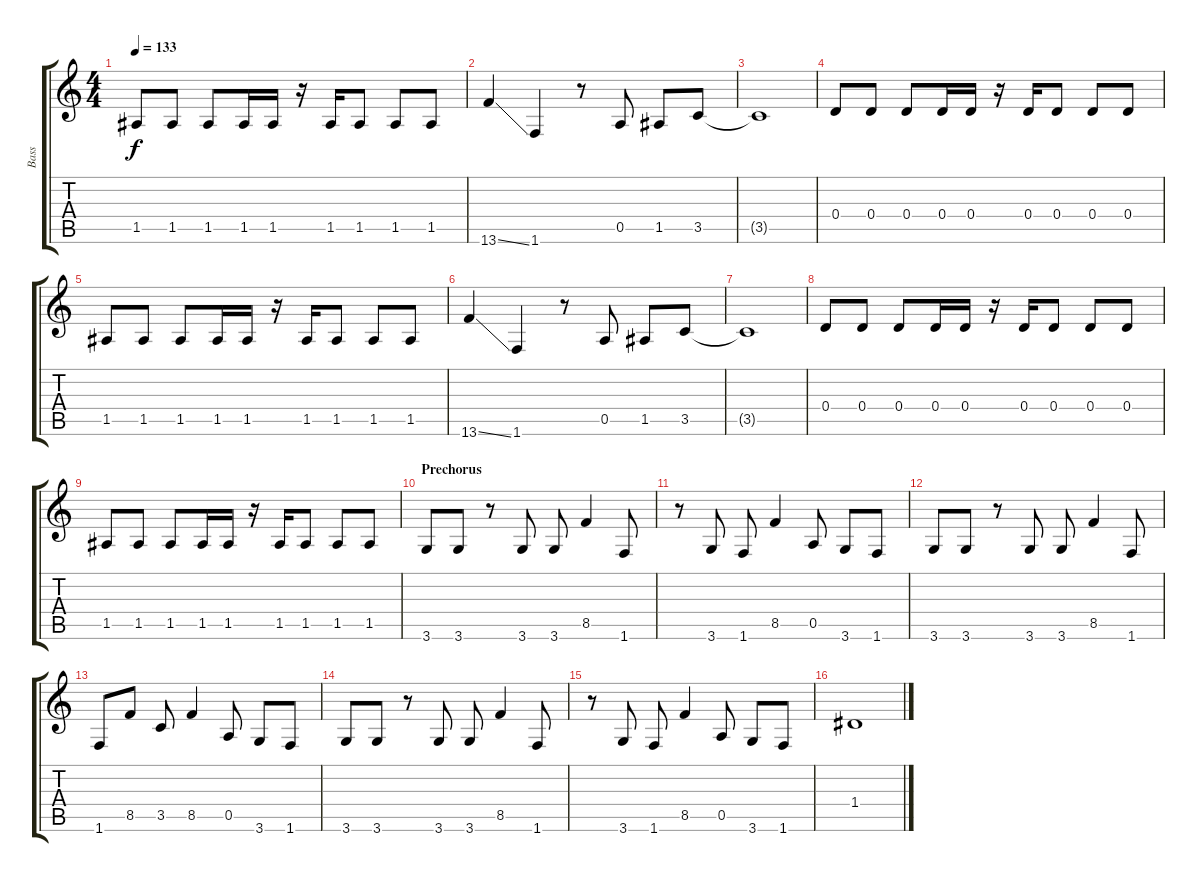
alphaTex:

\track ("Bass" "Bass") {instrument electricbasspick}
\staff {score tabs}
\tuning (E4 B3 G3 D3 A2 E2) {hide}
\ts (4 4)
\tempo 133
\clef g2
\ks c
1.5.8{dy f} 1.5.8 1.5.8 1.5.16 1.5.16 r.16 1.5.16 1.5.8 1.5.8 1.5.8 |
13.6{ss}.4 1.6.4 r.8 0.5.8 1.5.8 3.5.8 |
3.5{t}.1 |
0.4.8 0.4.8 0.4.8 0.4.16 0.4.16 r.16 0.4.16 0.4.8 0.4.8 0.4.8 |
1.5.8 1.5.8 1.5.8 1.5.16 1.5.16 r.16 1.5.16 1.5.8 1.5.8 1.5.8 |
13.6{ss}.4 1.6.4 r.8 0.5.8 1.5.8 3.5.8 |
3.5{t}.1 |
0.4.8 0.4.8 0.4.8 0.4.16 0.4.16 r.16 0.4.16 0.4.8 0.4.8 0.4.8 |
1.5.8 1.5.8 1.5.8 1.5.16 1.5.16 r.16 1.5.16 1.5.8 1.5.8 1.5.8 |
\section ("" "Prechorus")
3.6.8 3.6.8 r.8 3.6.8 3.6.8 8.5.4 1.6.8 |
r.8 3.6.8 1.6.8 8.5.4 0.5.8 3.6.8 1.6.8 |
3.6.8 3.6.8 r.8 3.6.8 3.6.8 8.5.4 1.6.8 |
1.6.8 8.5.8 3.5.8 8.5.4 0.5.8 3.6.8 1.6.8 |
3.6.8 3.6.8 r.8 3.6.8 3.6.8 8.5.4 1.6.8 |
r.8 3.6.8 1.6.8 8.5.4 0.5.8 3.6.8 1.6.8 |
1.4.1
